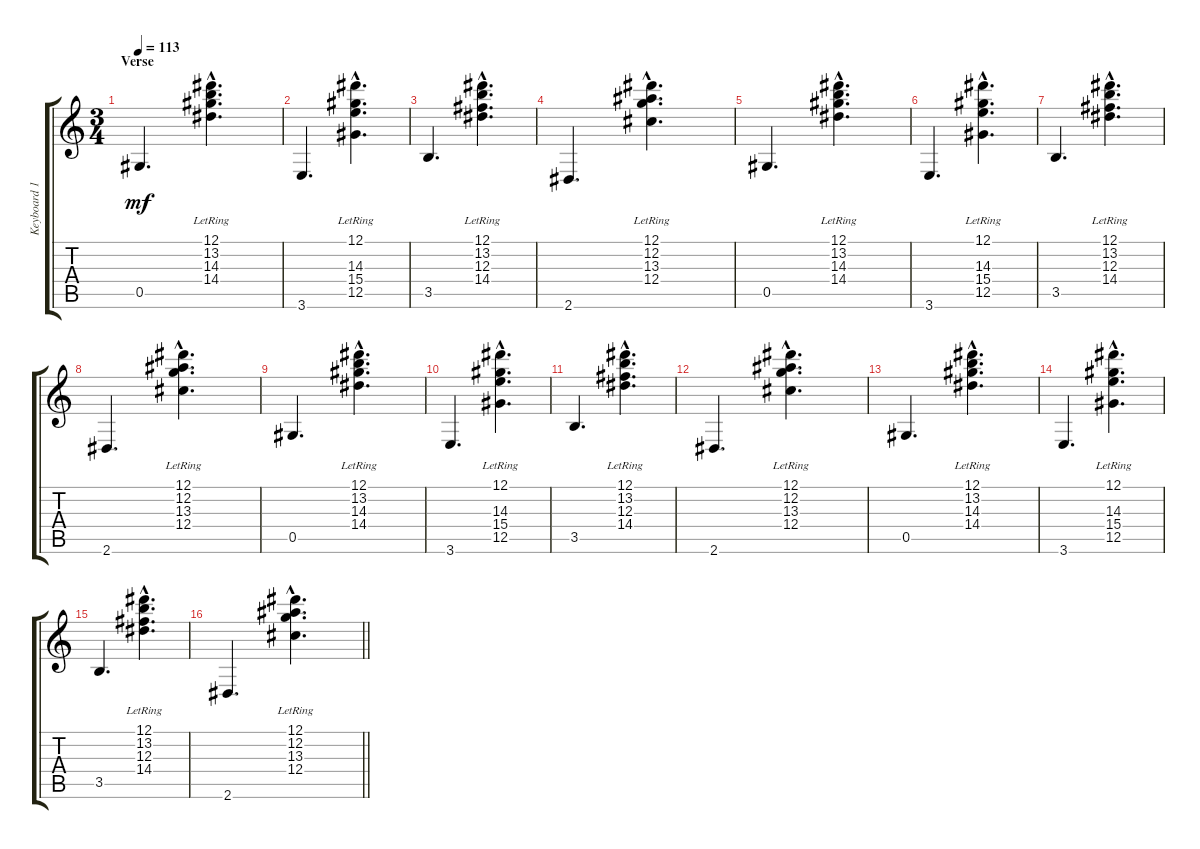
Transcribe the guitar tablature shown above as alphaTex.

\track ("Keyboard 1" "Keyboard 1") {instrument electricguitarclean}
\staff {score tabs}
\tuning (Eb4 Bb3 Gb3 Db3 Ab2 Db2) {hide}
\ts (3 4)
\section ("" "Verse")
\tempo 113
\clef g2
\ks c
0.5.4{d dy mf} (12.1{hac} 13.2{hac} 14.3{hac lr} 14.4{hac}).4{d} |
3.6.4{d} (12.1 14.3 15.4{hac lr} 12.5).4{d} |
3.5.4{d} (12.1 13.2 12.3 14.4{hac lr}).4{d} |
2.6.4{d} (12.1 12.2 13.3 12.4{hac lr}).4{d} |
0.5.4{d} (12.1{hac} 13.2{hac} 14.3{hac lr} 14.4{hac}).4{d} |
3.6.4{d} (12.1 14.3 15.4{hac lr} 12.5).4{d} |
3.5.4{d} (12.1 13.2 12.3 14.4{hac lr}).4{d} |
2.6.4{d} (12.1 12.2 13.3 12.4{hac lr}).4{d} |
0.5.4{d} (12.1{hac} 13.2{hac} 14.3{hac lr} 14.4{hac}).4{d} |
3.6.4{d} (12.1 14.3 15.4{hac lr} 12.5).4{d} |
3.5.4{d} (12.1 13.2 12.3 14.4{hac lr}).4{d} |
2.6.4{d} (12.1 12.2 13.3 12.4{hac lr}).4{d} |
0.5.4{d} (12.1{hac} 13.2{hac} 14.3{hac lr} 14.4{hac}).4{d} |
3.6.4{d} (12.1 14.3 15.4{hac lr} 12.5).4{d} |
3.5.4{d} (12.1 13.2 12.3 14.4{hac lr}).4{d} |
\barLineRight lightlight
2.6.4{d} (12.1 12.2 13.3 12.4{hac lr}).4{d}
